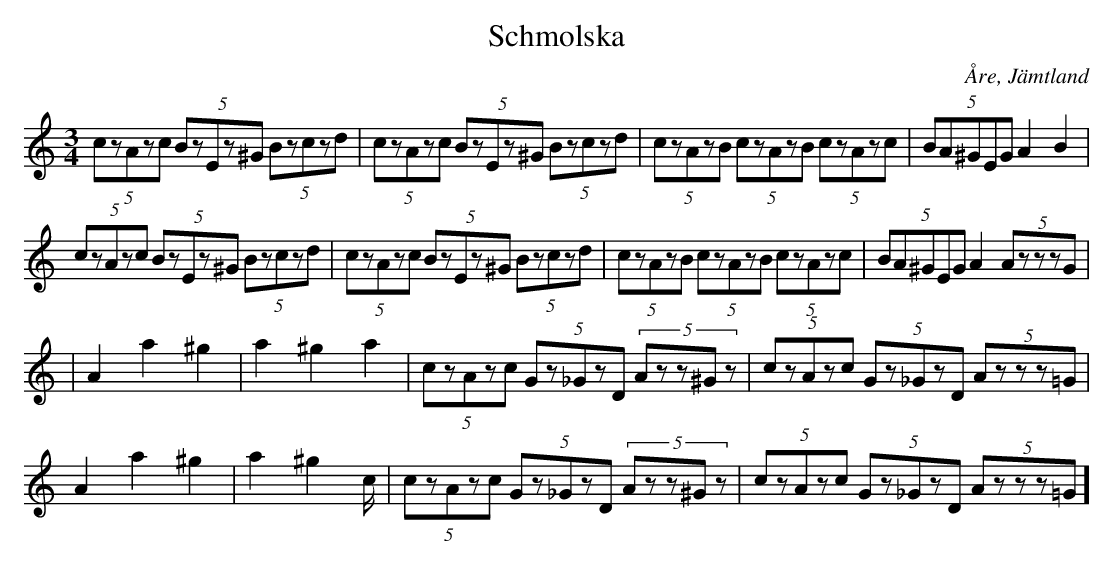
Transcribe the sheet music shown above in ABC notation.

X:1
T:Schmolska
O:Åre, Jämtland
M:3/4
L:1/8
K:Am
(5:2 czAzc (5:2Bz-Ez^G (5:2Bzczd| (5:2 czAzc (5:2Bz-Ez^G (5:2Bzczd|(5:2czAzB (5:2czAzB (5:2czAzc| (5:2BA^GEG  A2 B2|
 (5:2 czAzc (5:2Bz-Ez^G (5:2Bzczd| (5:2 czAzc (5:2Bz-Ez^G (5:2Bzczd|(5:2czAzB (5:2czAzB (5:2czAzc| (5:2BA^GEG  A2 (5:2 AzzzG|
|A2 a2 ^g2|a2 ^g2 a2| (5:2 czAzc (5:2Gz_GzD (5:2Azz^Gz | (5:2 czAzc (5:2Gz_GzD (5:2 Azzz=G|
A2 a2 ^g2|a2 ^g2 c/2| (5:2 czAzc (5:2Gz_GzD (5:2Azz^Gz | (5:2 czAzc (5:2Gz_GzD (5:2 Azzz=G]
